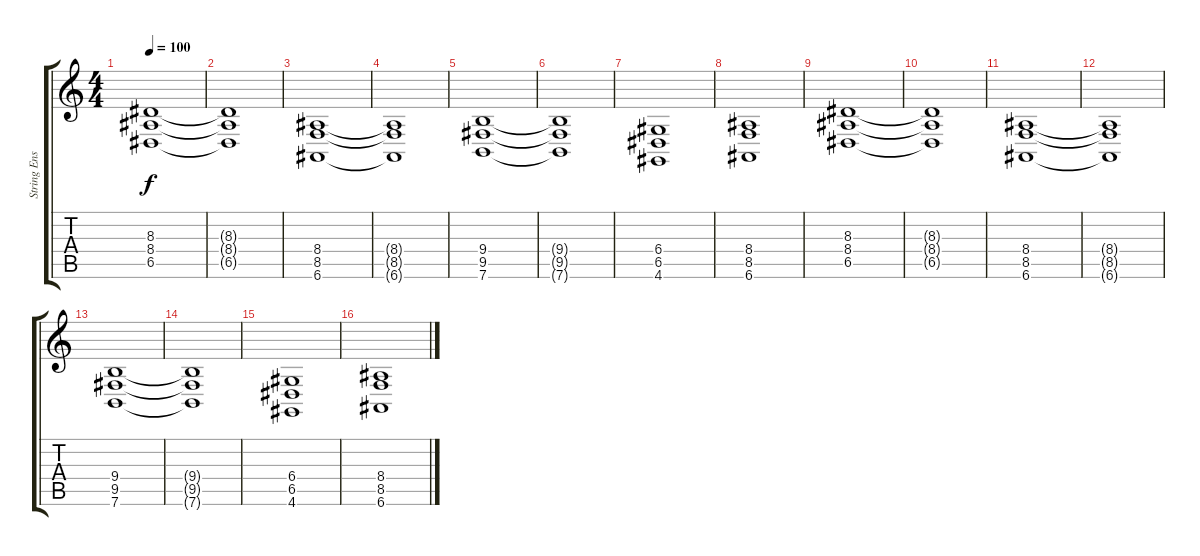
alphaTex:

\track ("String Ensemble 1" "String Ens") {instrument stringensemble1}
\staff {score tabs}
\tuning (E4 B3 G3 D3 A2 E2) {hide}
\ts (4 4)
\tempo 100
\clef g2
\ks c
(8.3 8.4 6.5).1{dy f instrument stringensemble1} |
(8.3{t} 8.4{t} 6.5{t}).1 |
(8.4 8.5 6.6).1 |
(8.4{t} 8.5{t} 6.6{t}).1 |
(9.4 9.5 7.6).1 |
(9.4{t} 9.5{t} 7.6{t}).1 |
(6.4 6.5 4.6).1 |
(8.4 8.5 6.6).1 |
(8.3 8.4 6.5).1 |
(8.3{t} 8.4{t} 6.5{t}).1 |
(8.4 8.5 6.6).1 |
(8.4{t} 8.5{t} 6.6{t}).1 |
(9.4 9.5 7.6).1 |
(9.4{t} 9.5{t} 7.6{t}).1 |
(6.4 6.5 4.6).1 |
(8.4 8.5 6.6).1
